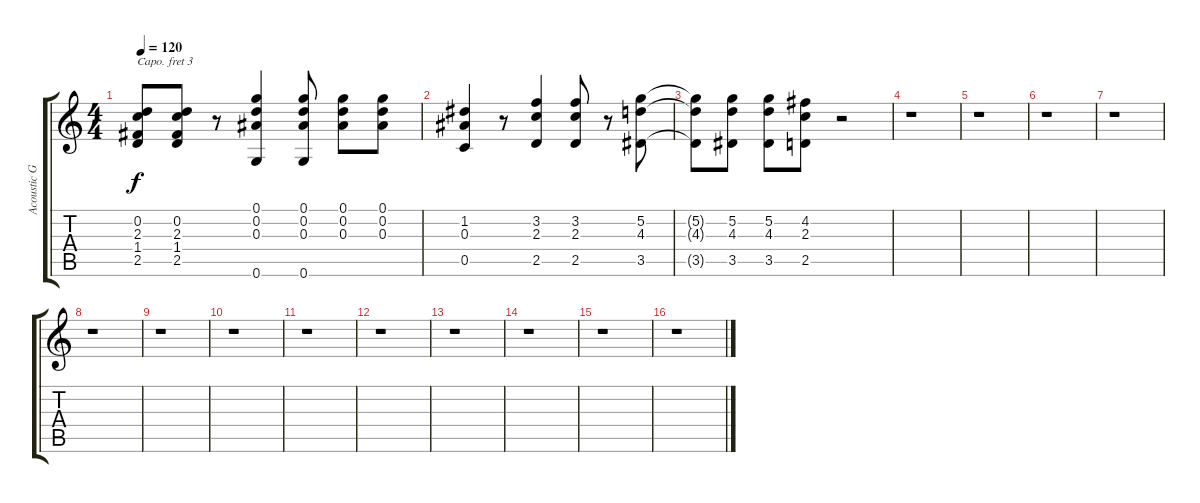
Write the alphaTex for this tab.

\track ("Acoustic Guitar (Capo 3)" "Acoustic G") {instrument acousticguitarsteel}
\staff {score tabs}
\capo 3
\tuning (E4 B3 G3 D3 A2 E2) {hide}
\ts (4 4)
\tempo 120
\clef g2
\ks c
(0.2{t} 2.3{t} 1.4{t} 2.5{t}).8{dy f} (0.2 2.3 1.4 2.5).8 r.8 (0.1 0.2 0.3 0.6).4 (0.1 0.2 0.3 0.6).8 (0.1 0.2 0.3).8 (0.1 0.2 0.3).8 |
(1.2 0.3 0.5).4 r.8 (3.2 2.3 2.5).4 (3.2 2.3 2.5).8 r.8 (5.2 4.3 3.5).8 |
(5.2{t} 4.3{t} 3.5{t}).8 (5.2 4.3 3.5).8 (5.2 4.3 3.5).8 (4.2 2.3 2.5).8 r.2 |
r.1 |
r.1 |
r.1 |
r.1 |
r.1 |
r.1 |
r.1 |
r.1 |
r.1 |
r.1 |
r.1 |
r.1 |
r.1
